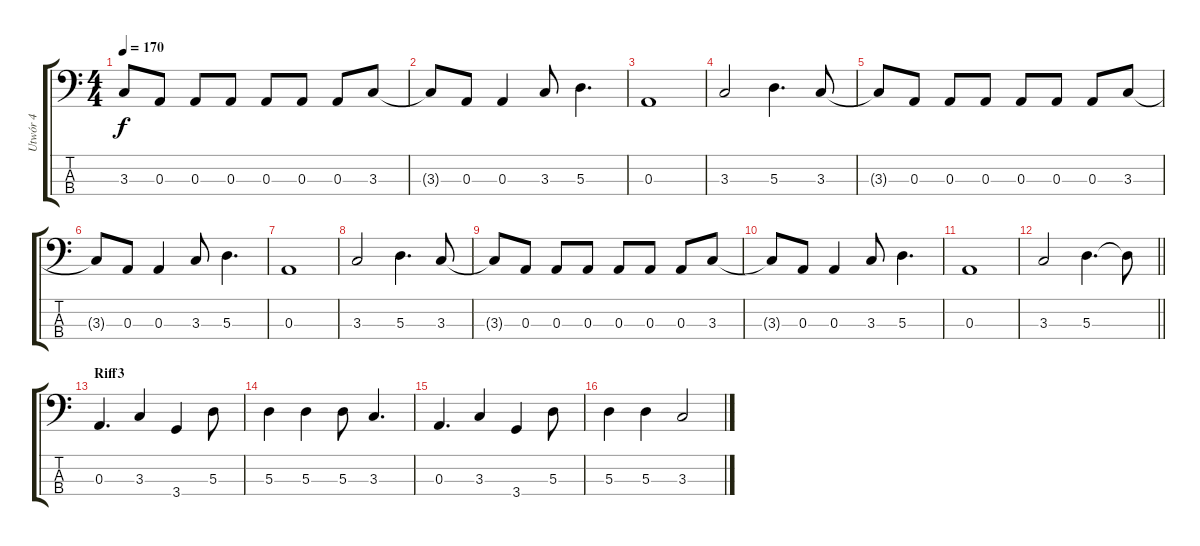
\track ("Utwór 4" "Utwór 4") {instrument electricbassfinger}
\staff {score tabs}
\tuning (G2 D2 A1 E1) {hide}
\ts (4 4)
\tempo 170
\clef f4
\ks c
3.3{t}.8{dy f} 0.3.8 0.3.8 0.3.8 0.3.8 0.3.8 0.3.8 3.3.8 |
3.3{t}.8 0.3.8 0.3.4 3.3.8 5.3.4{d} |
0.3.1 |
3.3.2 5.3.4{d} 3.3.8 |
3.3{t}.8 0.3.8 0.3.8 0.3.8 0.3.8 0.3.8 0.3.8 3.3.8 |
3.3{t}.8 0.3.8 0.3.4 3.3.8 5.3.4{d} |
0.3.1 |
3.3.2 5.3.4{d} 3.3.8 |
3.3{t}.8 0.3.8 0.3.8 0.3.8 0.3.8 0.3.8 0.3.8 3.3.8 |
3.3{t}.8 0.3.8 0.3.4 3.3.8 5.3.4{d} |
0.3.1 |
\barLineRight lightlight
3.3.2 5.3.4{d} 5.3{t}.8 |
\section ("" "Riff3")
0.3.4{d} 3.3.4 3.4.4 5.3.8 |
5.3.4 5.3.4 5.3.8 3.3.4{d} |
0.3.4{d} 3.3.4 3.4.4 5.3.8 |
5.3.4 5.3.4 3.3.2
